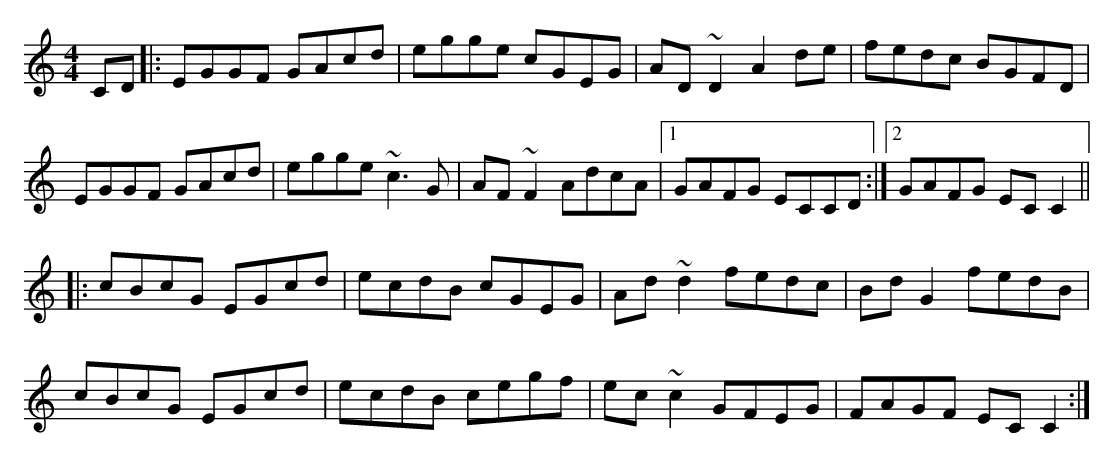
X:1
M:4/4
K:C
CD|:EGGF GAcd|egge cGEG|AD~D2 A2de|fedc BGFD|
EGGF GAcd|egge ~c3G|AF~F2 AdcA|1 GAFG ECCD:|2 GAFG ECC2||
|:cBcG EGcd|ecdB cGEG|Ad~d2 fedc|BdG2fedB|
cBcG EGcd|ecdB cegf|ec~c2 GFEG|FAGF ECC2:|
